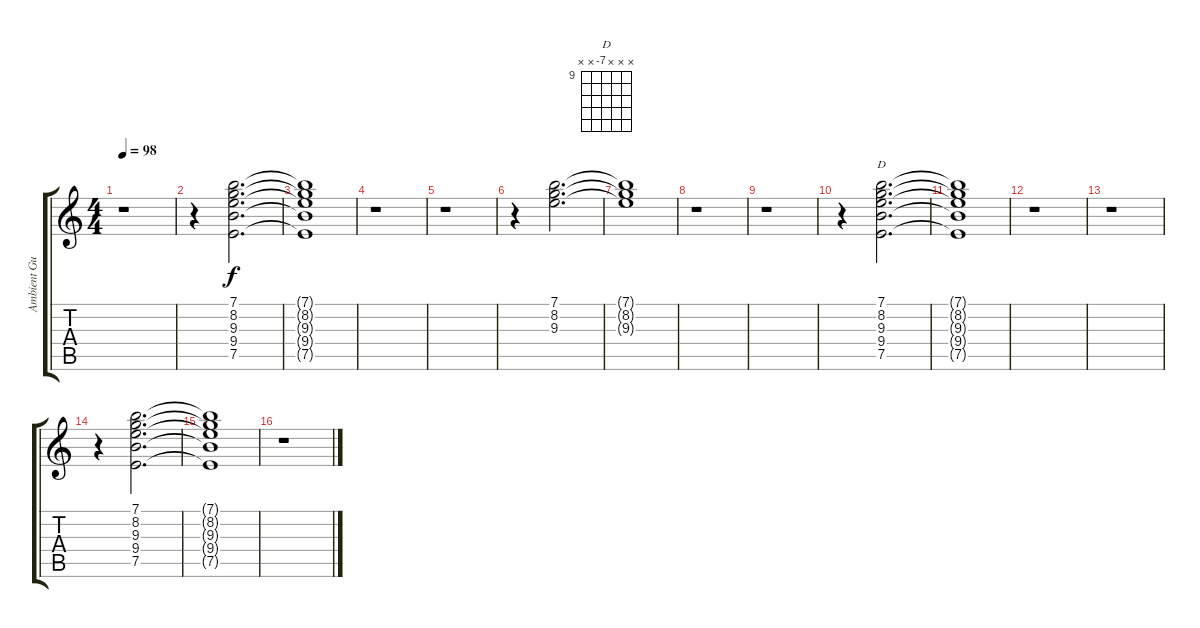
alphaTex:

\track ("Ambient Guitar " "Ambient Gu") {instrument electricguitarclean}
\staff {score tabs}
\tuning (E4 B3 G3 D3 A2 E2) {hide}
\chord ("D" x x x 1 x x) {firstfret 9}
\ts (4 4)
\tempo 98
\clef g2
\ks c
r.1{dy f} |
r.4 (7.1 8.2 9.3 9.4 7.5).2{d} |
(7.1{t} 8.2{t} 9.3{t} 9.4{t} 7.5{t}).1 |
r.1 |
r.1 |
r.4 (7.1 8.2 9.3).2{d} |
(7.1{t} 8.2{t} 9.3{t}).1 |
r.1 |
r.1 |
r.4 (7.1 8.2 9.3 9.4 7.5).2{d ch "D"} |
(7.1{t} 8.2{t} 9.3{t} 9.4{t} 7.5{t}).1 |
r.1 |
r.1 |
r.4 (7.1 8.2 9.3 9.4 7.5).2{d} |
(7.1{t} 8.2{t} 9.3{t} 9.4{t} 7.5{t}).1 |
r.1
